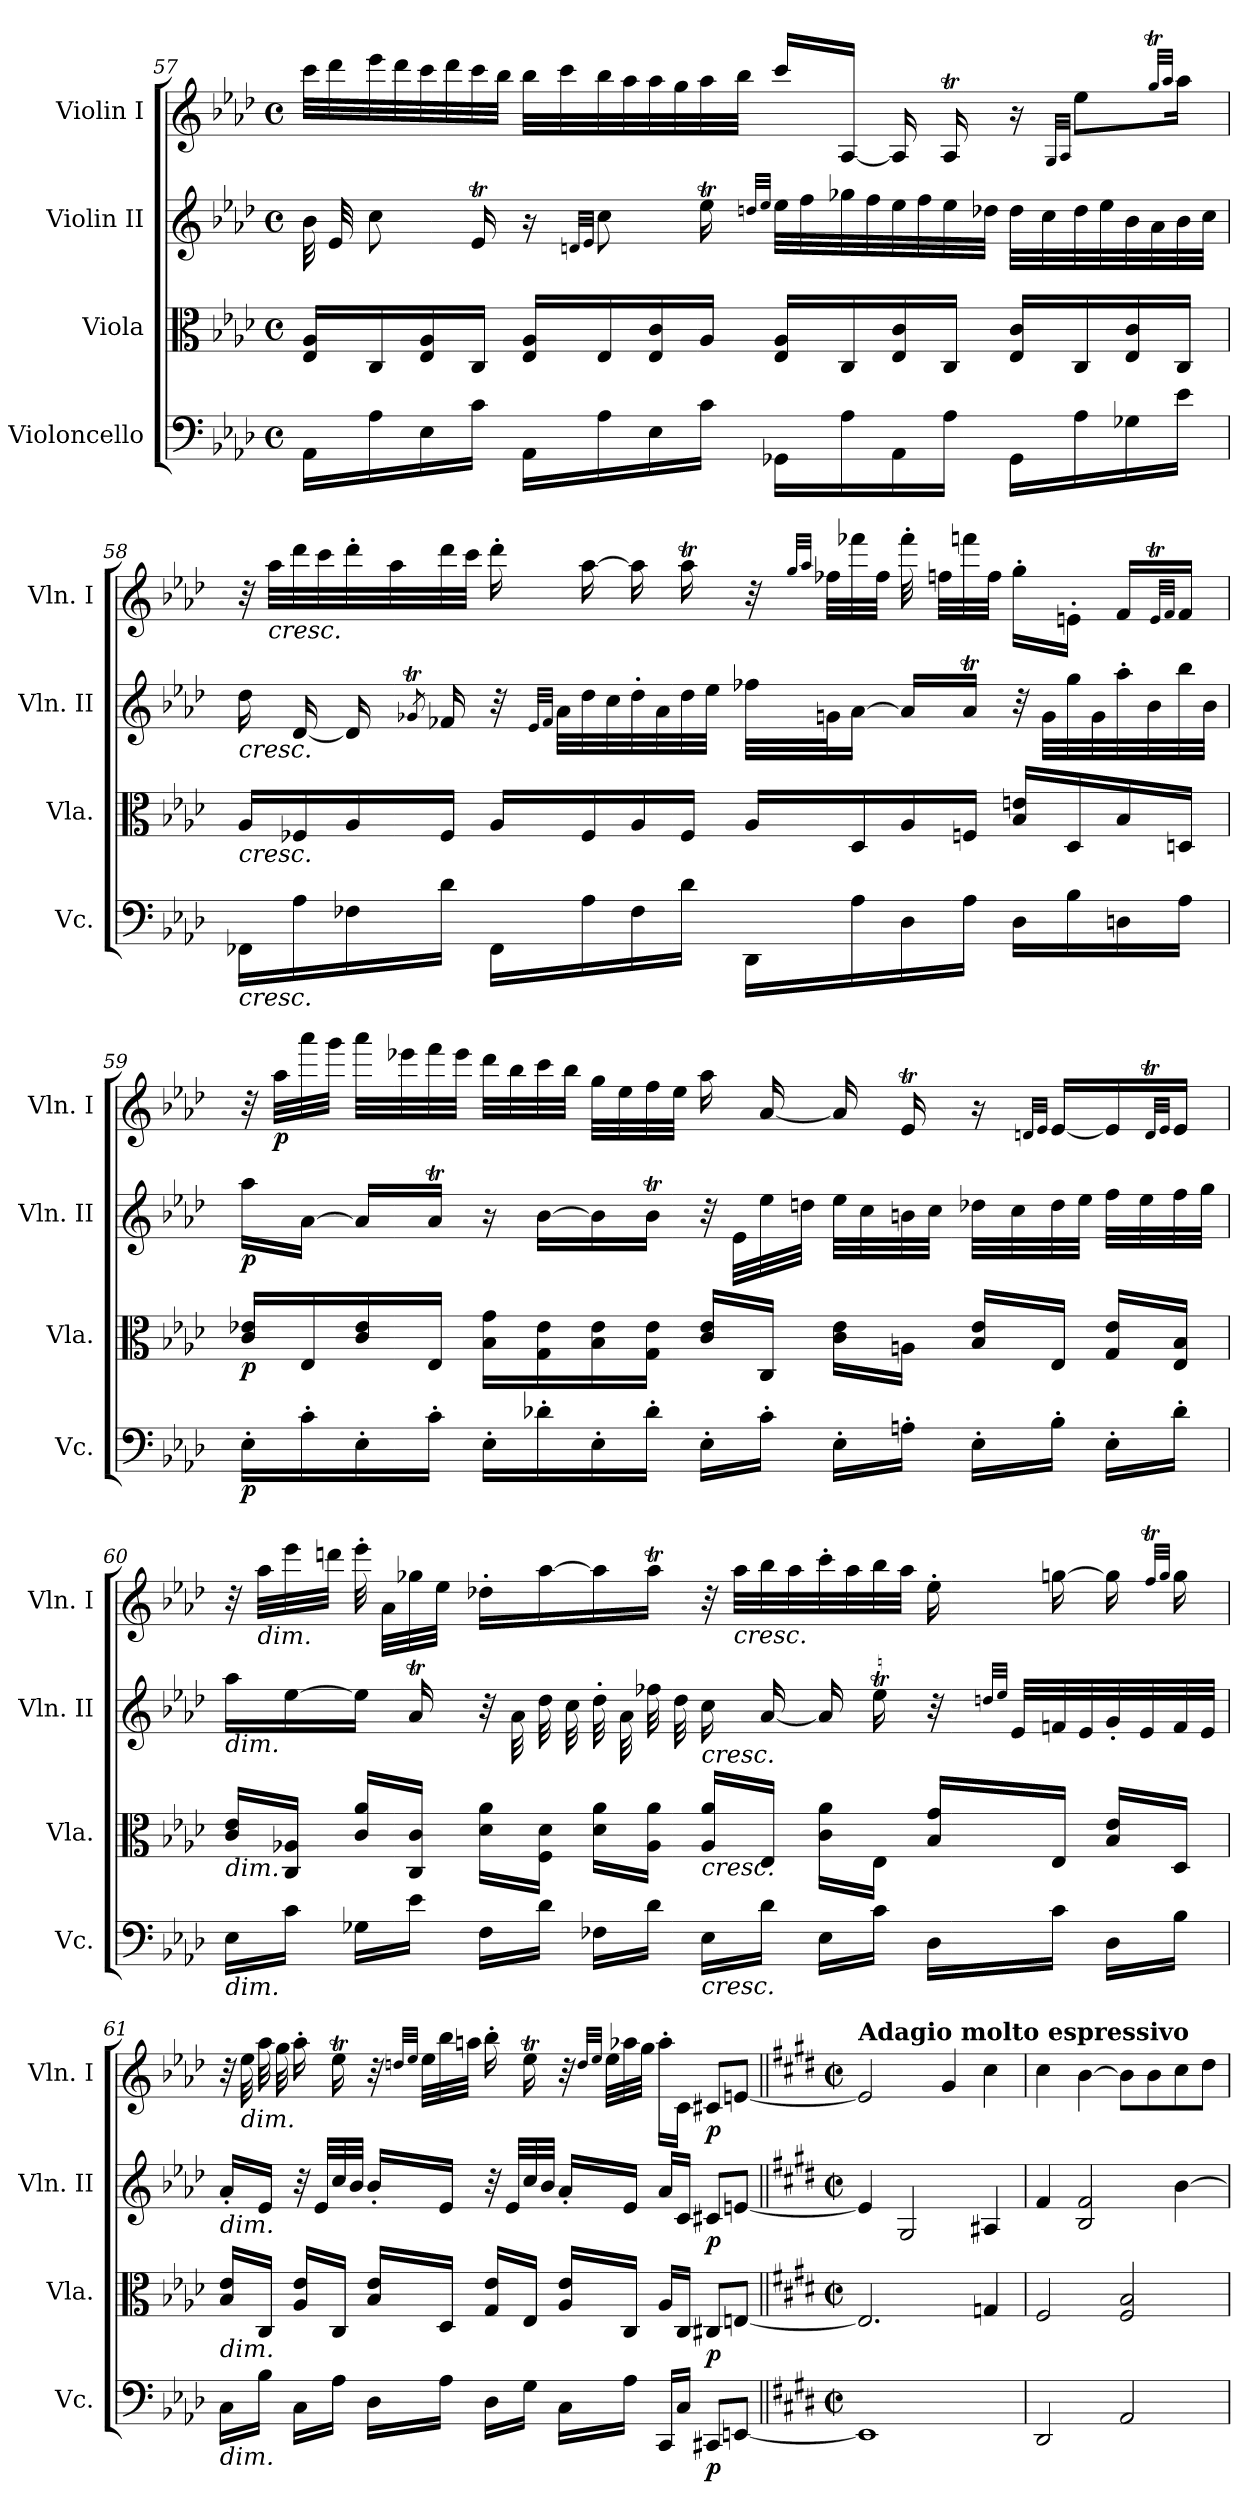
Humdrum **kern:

**kern	**dynam	**kern	**dynam	**kern	**dynam	**kern	**dynam
*part4	*part4	*part3	*part3	*part2	*part2	*part1	*part1
*staff4	*staff4	*staff3	*staff3	*staff2	*staff2	*staff1	*staff1
*I"Violoncello	*	*I"Viola	*	*I"Violin II	*	*I"Violin I	*
*I'Vc.	*	*I'Vla.	*	*I'Vln. II	*	*I'Vln. I	*
!!LO:PB:g=z
*clefF4	*	*clefC3	*	*clefG2	*	*clefG2	*
*k[b-e-a-d-]	*	*k[b-e-a-d-]	*	*k[b-e-a-d-]	*	*k[b-e-a-d-]	*
*A-:	*	*A-:	*	*A-:	*	*A-:	*
*M4/4	*	*M4/4	*	*M4/4	*	*M4/4	*
*met(c)	*	*met(c)	*	*met(c)	*	*met(c)	*
=57	=57	=57	=57	=57	=57	=57	=57
16AA-\LL	.	16E-/ 16A-/LL	.	32b-\	.	32ccc\LLL	.
.	.	.	.	32e-/	.	32ddd-\	.
16A-\	.	16C/	.	8cc\	.	32eee-\	.
.	.	.	.	.	.	32ddd-\	.
16E-\	.	16E-/ 16A-/	.	.	.	32ccc\	.
.	.	.	.	.	.	32ddd-\	.
16c\JJ	.	16C/JJ	.	16e-T/	.	32ccc\	.
.	.	.	.	.	.	32bb-\JJJ	.
16AA-\LL	.	16E-/ 16A-/LL	.	16r	.	32bb-\LLL	.
.	.	.	.	.	.	32ccc\	.
.	.	.	.	32qdn/LLL	.	.	.
.	.	.	.	32qe-/JJJ	.	.	.
16A-\	.	16E-/	.	8cc\	.	32bb-\	.
.	.	.	.	.	.	32aa-\	.
16E-\	.	16E-/ 16c/	.	.	.	32aa-\	.
.	.	.	.	.	.	32gg\	.
16c\JJ	.	16A-/JJ	.	16ee-T\	.	32aa-\	.
.	.	.	.	.	.	32bb-\JJJ	.
.	.	.	.	32qddn/LLL	.	.	.
.	.	.	.	32qee-/JJJ	.	.	.
16GG-X\LL	.	16E-/ 16A-/LL	.	32ee-\LLL	.	16ccc/LL	.
.	.	.	.	32ff\	.	.	.
16A-\	.	16C/	.	32gg-X\	.	[16A-/JJ	.
.	.	.	.	32ff\	.	.	.
16AA-\	.	16E-/ 16c/	.	32ee-\	.	16A-/]	.
.	.	.	.	32ff\	.	.	.
16A-\JJ	.	16C/JJ	.	32ee-\	.	16A-T/	.
.	.	.	.	32dd-X\JJJ	.	.	.
16GG-\LL	.	16E-/ 16c/LL	.	32dd-\LLL	.	16r	.
.	.	.	.	32cc\	.	.	.
.	.	.	.	.	.	32qG/LLL	.
.	.	.	.	.	.	32qA-/JJJ	.
16A-\	.	16C/	.	32dd-\	.	8ee-\L	.
.	.	.	.	32ee-\	.	.	.
16G-X\	.	16E-/ 16c/	.	32b-\	.	.	.
.	.	.	.	32a-\	.	.	.
.	.	.	.	.	.	32qggt/LLL	.
.	.	.	.	.	.	32qaa-/JJJ	.
16e-\JJ	.	16C/JJ	.	32b-\	.	16aa-\Jk	.
.	.	.	.	32cc\JJJ	.	.	.
!!LO:PB:g=z
=58	=58	=58	=58	=58	=58	=58	=58
!	!	!	!	!LO:TX:b:i:t=cresc.	!	!	!
!	!	!LO:TX:b:i:t=cresc.	!	!	!	!	!
!LO:TX:b:i:t=cresc.	!	!	!	!	!	!	!
16FF-X\LL	.	16A-/LL	.	16dd-\	.	32r	.
!	!	!	!	!	!	!LO:TX:b:i:t=cresc.	!
.	.	.	.	.	.	32aa-\LLL	.
16A-\	.	16F-X/	.	[16d-/	.	32ddd-\	.
.	.	.	.	.	.	32ccc\	.
16F-X\	.	16A-/	.	16d-/]	.	32ddd-'\	.
.	.	.	.	.	.	32aa-\	.
.	.	.	.	8qg-XT/	.	.	.
16d-\JJ	.	16F-/JJ	.	16f-X/	.	32ddd-\	.
.	.	.	.	.	.	32ccc\JJJ	.
16FF-\LL	.	16A-/LL	.	32r	.	16ddd-'\	.
.	.	.	.	32qe-/LLL	.	.	.
.	.	.	.	32qf-/JJJ	.	.	.
.	.	.	.	32a-\LLL	.	.	.
16A-\	.	16F-/	.	32dd-\	.	[16aa-\	.
.	.	.	.	32cc\	.	.	.
16F-\	.	16A-/	.	32dd-'\	.	16aa-\]	.
.	.	.	.	32a-\	.	.	.
16d-\JJ	.	16F-/JJ	.	32dd-\	.	16aa-T\	.
.	.	.	.	32ee-\JJJ	.	.	.
16DD-\LL	.	16A-/LL	.	32ff-X\LLL	.	32r	.
.	.	.	.	.	.	32qgg/LLL	.
.	.	.	.	.	.	32qaa-/JJJ	.
.	.	.	.	32gn\J	.	32ff-X\LLL	.
16A-\	.	16D-/	.	[16a-\JJ	.	32fff-X\	.
.	.	.	.	.	.	32ff-\JJJ	.
16D-\	.	16A-/	.	16a-/LL]	.	32fff-'\	.
.	.	.	.	.	.	32ffn\LLL	.
16A-\JJ	.	16Fn/JJ	.	16a-T/JJ	.	32fffn\	.
.	.	.	.	.	.	32ff\JJJ	.
16D-\LL	.	16B-/ 16en/LL	.	32r	.	16gg'\LL	.
.	.	.	.	32g\LLL	.	.	.
16B-\	.	16D-/	.	32gg\	.	16en'\JJ	.
.	.	.	.	32g\	.	.	.
16Dn\	.	16B-/	.	32aa-'\	.	16f/LL	.
.	.	.	.	32b-\	.	.	.
.	.	.	.	.	.	32qet/LLL	.
.	.	.	.	.	.	32qf/JJJ	.
16A-\JJ	.	16Dn/JJ	.	32bb-\	.	16f/JJ	.
.	.	.	.	32b-\JJJ	.	.	.
!!LO:LB:g=z
=59	=59	=59	=59	=59	=59	=59	=59
!	!LO:DY:b	!	!LO:DY:b	!	!LO:DY:b	!	!
16E-'\LL	p	16c/ 16e-X/LL	p	16aa-\LL	p	32r	.
!	!	!	!	!	!	!	!LO:DY:b
.	.	.	.	.	.	32aa-\LLL	p
16c'\	.	16E-/	.	[16a-\JJ	.	32aaa-\	.
.	.	.	.	.	.	32ggg\JJJ	.
16E-'\	.	16c/ 16e-/	.	16a-/LL]	.	32aaa-\LLL	.
.	.	.	.	.	.	32eee-X\	.
16c'\JJ	.	16E-/JJ	.	16a-T/JJ	.	32fff\	.
.	.	.	.	.	.	32eee-\JJJ	.
16E-'\LL	.	16B-\ 16g\LL	.	16r	.	32ddd-\LLL	.
.	.	.	.	.	.	32bb-\	.
16d-X'\	.	16G\ 16e-\	.	[16b-\LL	.	32ccc\	.
.	.	.	.	.	.	32bb-\JJJ	.
16E-'\	.	16B-\ 16e-\	.	16b-\]	.	32gg\LLL	.
.	.	.	.	.	.	32ee-\	.
16d-'\JJ	.	16G\ 16e-\JJ	.	16b-T\JJ	.	32ff\	.
.	.	.	.	.	.	32ee-\JJJ	.
16E-'\LL	.	16c/ 16e-/LL	.	32r	.	16aa-\	.
.	.	.	.	32e-\LLL	.	.	.
16c'\JJ	.	16C/JJ	.	32ee-\	.	[16a-/	.
.	.	.	.	32ddn\JJJ	.	.	.
16E-'\LL	.	16c\ 16e-\LL	.	32ee-\LLL	.	16a-/]	.
.	.	.	.	32cc\	.	.	.
16An'\JJ	.	16An\JJ	.	32bn\	.	16e-T/	.
.	.	.	.	32cc\JJJ	.	.	.
16E-'\LL	.	16B-/ 16e-/LL	.	32dd-X\LLL	.	16r	.
.	.	.	.	32cc\	.	.	.
.	.	.	.	.	.	32qdn/LLL	.
.	.	.	.	.	.	32qe-/JJJ	.
16B-'\JJ	.	16E-/JJ	.	32dd-\	.	[16e-/LL	.
.	.	.	.	32ee-\JJJ	.	.	.
16E-'\LL	.	16G/ 16e-/LL	.	32ff\LLL	.	16e-/]	.
.	.	.	.	32ee-\	.	.	.
.	.	.	.	.	.	32qdt/LLL	.
.	.	.	.	.	.	32qe-/JJJ	.
16d-'\JJ	.	16E-/ 16B-/JJ	.	32ff\	.	16e-/JJ	.
.	.	.	.	32gg\JJJ	.	.	.
!!LO:LB:g=z
=60	=60	=60	=60	=60	=60	=60	=60
!	!	!	!	!LO:TX:b:i:t=dim.	!	!	!
!	!	!LO:TX:b:i:t=dim.	!	!	!	!	!
!LO:TX:b:i:t=dim.	!	!	!	!	!	!	!
16E-\LL	.	16c/ 16e-/LL	.	16aa-\LL	.	32r	.
!	!	!	!	!	!	!LO:TX:b:i:t=dim.	!
.	.	.	.	.	.	32aa-\LLL	.
16c\JJ	.	16C/ 16A-X/JJ	.	[16ee-\	.	32eee-\	.
.	.	.	.	.	.	32dddn\JJJ	.
16G-X\LL	.	16c/ 16a-/LL	.	16ee-\JJ]	.	32eee-'\	.
.	.	.	.	.	.	32a-\LLL	.
16e-\JJ	.	16C/ 16c/JJ	.	16a-T/	.	32gg-X\	.
.	.	.	.	.	.	32ee-\JJJ	.
16F\LL	.	16d-\ 16a-\LL	.	32r	.	16dd-X'\LL	.
.	.	.	.	32a-\	.	.	.
16d-\JJ	.	16F\ 16d-\JJ	.	32dd-\	.	[16aa-\	.
.	.	.	.	32cc\	.	.	.
16F-X\LL	.	16d-\ 16a-\LL	.	32dd-'\	.	16aa-\]	.
.	.	.	.	32a-\	.	.	.
16d-\JJ	.	16A-\ 16a-\JJ	.	32ff-X\	.	16aa-T\JJ	.
.	.	.	.	32dd-\	.	.	.
!	!	!	!	!LO:TX:b:i:t=cresc.	!	!	!
!	!	!LO:TX:b:i:t=cresc.	!	!	!	!	!
!LO:TX:b:i:t=cresc.	!	!	!	!	!	!	!
16E-\LL	.	16A-/ 16a-/LL	.	16cc\	.	32r	.
!	!	!	!	!	!	!LO:TX:b:i:t=cresc.	!
.	.	.	.	.	.	32aa-\LLL	.
16d-\JJ	.	16E-/JJ	.	[16a-/	.	32bb-\	.
.	.	.	.	.	.	32aa-\	.
16E-\LL	.	16c\ 16a-\LL	.	16a-/]	.	32ccc'\	.
.	.	.	.	.	.	32aa-\	.
16c\JJ	.	16E-\JJ	.	16ee-T\	.	32bb-\	.
.	.	.	.	.	.	32aa-\JJJ	.
16D-\LL	.	16B-/ 16g/LL	.	32r	.	16ee-'\	.
.	.	.	.	32qddn/LLL	.	.	.
.	.	.	.	32qee-/JJJ	.	.	.
.	.	.	.	32e-/LLL	.	.	.
16c\JJ	.	16E-/JJ	.	32fn/	.	[16ggn\	.
.	.	.	.	32e-/	.	.	.
16D-\LL	.	16B-/ 16e-/LL	.	32g'/	.	16gg\]	.
.	.	.	.	32e-/	.	.	.
.	.	.	.	.	.	32qffT/LLL	.
.	.	.	.	.	.	32qgg/JJJ	.
16B-\JJ	.	16D-/JJ	.	32f/	.	16gg\	.
.	.	.	.	32e-/JJJ	.	.	.
!!LO:PB:g=z
=61	=61	=61	=61	=61	=61	=61	=61
!	!	!	!	!LO:TX:b:i:t=dim.	!	!	!
!	!	!LO:TX:b:i:t=dim.	!	!	!	!	!
!LO:TX:b:i:t=dim.	!	!	!	!	!	!	!
16C\LL	.	16B-/ 16e-/LL	.	16a-'/LL	.	32r	.
!	!	!	!	!	!	!LO:TX:b:i:t=dim.	!
.	.	.	.	.	.	32ee-\	.
16B-\JJ	.	16C/JJ	.	16e-/JJ	.	32aa-\	.
.	.	.	.	.	.	32gg\	.
16C\LL	.	16A-/ 16e-/LL	.	32r	.	16aa-'\	.
.	.	.	.	32e-/LLL	.	.	.
16A-\JJ	.	16C/JJ	.	32cc/	.	16ee-T\	.
.	.	.	.	32b-/JJJ	.	.	.
16D-\LL	.	16B-/ 16e-/LL	.	16b-'/LL	.	32r	.
.	.	.	.	.	.	32qddn/LLL	.
.	.	.	.	.	.	32qee-/JJJ	.
.	.	.	.	.	.	32ee-\LLL	.
16A-\JJ	.	16D-/JJ	.	16e-/JJ	.	32bb-\	.
.	.	.	.	.	.	32aan\JJJ	.
16D-\LL	.	16G/ 16e-/LL	.	32r	.	16bb-'\	.
.	.	.	.	32e-/LLL	.	.	.
16G\JJ	.	16E-/JJ	.	32cc/	.	16ee-T\	.
.	.	.	.	32b-/JJJ	.	.	.
16C\LL	.	16A-/ 16e-/LL	.	16a-'/LL	.	32r	.
.	.	.	.	.	.	32qdd/LLL	.
.	.	.	.	.	.	32qee-/JJJ	.
.	.	.	.	.	.	32ee-\LLL	.
16A-\JJ	.	16C/JJ	.	16e-/JJ	.	32aa-X\	.
.	.	.	.	.	.	32gg\JJJ	.
16CC/LL	.	16A-/LL	.	16a-/LL	.	16aa-'\LL	.
16C/JJ	.	16C/JJ	.	16c/JJ	.	16c\JJ	.
!	!LO:DY:b	!	!LO:DY:b	!	!LO:DY:b	!	!LO:DY:b
8CC#X/L	p	8C#X/L	p	8c#X/L	p	8c#X/L	p
[8EEn/J	.	[8En/J	.	[8en/J	.	[8en/J	.
=62||	=62||	=62||	=62||	=62||	=62||	=62||	=62||
*k[f#c#g#d#]	*	*k[f#c#g#d#]	*	*k[f#c#g#d#]	*	*k[f#c#g#d#]	*
*E:	*	*E:	*	*E:	*	*E:	*
*M2/2	*	*M2/2	*	*M2/2	*	*M2/2	*
*met(c|)	*	*met(c|)	*	*met(c|)	*	*met(c|)	*
*	*	*	*	*	*	*MM60	*
!	!	!	!	!	!	!LO:TX:a:B:t=Adagio molto espressivo	!
1EE]	.	2.E/]	.	4e/]	.	2e/]	.
.	.	.	.	2G#/	.	.	.
.	.	.	.	.	.	4g#/	.
.	.	4Gn/	.	4A#X/	.	4cc#\	.
!!LO:LB:g=z
=63	=63	=63	=63	=63	=63	=63	=63
2DD#/	.	2F#/	.	4f#/	.	4cc#\	.
.	.	.	.	2B/ 2f#/	.	[4b\	.
2AA/	.	2F#/ 2B/	.	.	.	8b\L]	.
.	.	.	.	.	.	8b\	.
.	.	.	.	[4b\	.	8cc#\	.
.	.	.	.	.	.	8dd#\J	.
=	=	=	=	=	=	=	=
*-	*-	*-	*-	*-	*-	*-	*-
